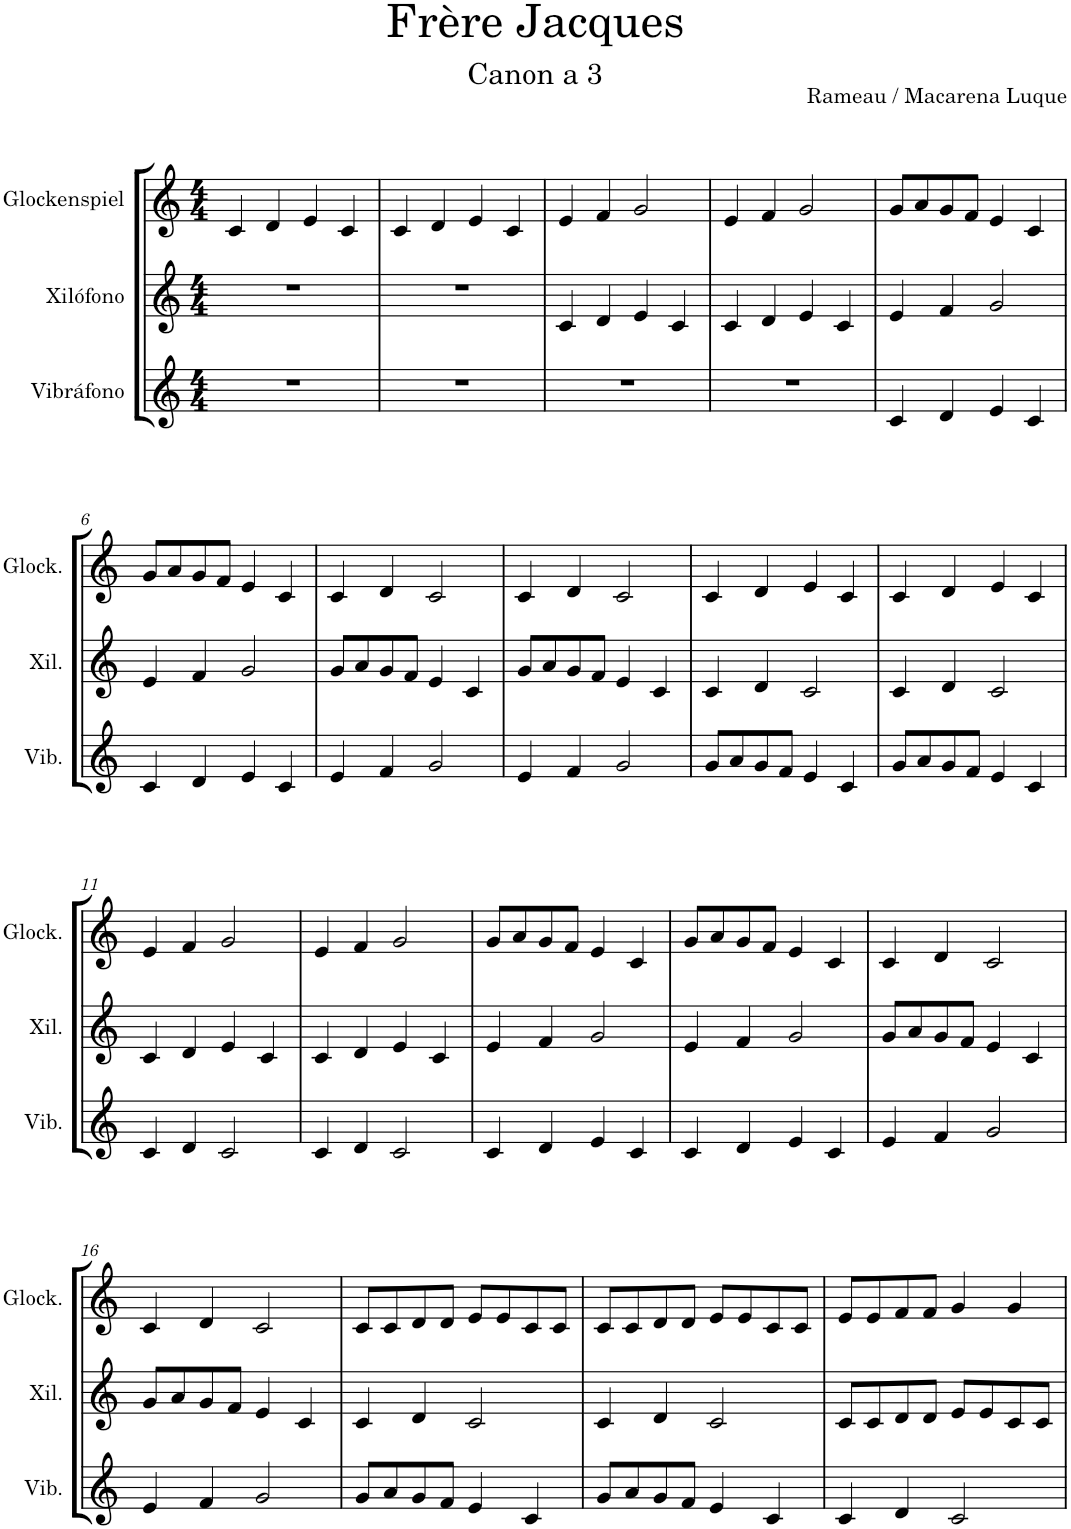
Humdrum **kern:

**kern	**kern	**kern
*part3	*part2	*part1
*staff3	*staff2	*staff1
*I"Vibráfono	*I"Xilófono	*I"Glockenspiel
*I'Vib.	*I'Xil.	*I'Glock.
*clefG2	*clefG2	*clefG2
*	*Trd-7c-12	*Trd-14c-24
*k[]	*k[]	*k[]
*M4/4	*M4/4	*M4/4
=1	=1	=1
1r	1r	4c/
.	.	4d/
.	.	4e/
.	.	4c/
=2	=2	=2
1r	1r	4c/
.	.	4d/
.	.	4e/
.	.	4c/
=3	=3	=3
1r	4c/	4e/
.	4d/	4f/
.	4e/	2g/
.	4c/	.
=4	=4	=4
1r	4c/	4e/
.	4d/	4f/
.	4e/	2g/
.	4c/	.
=5	=5	=5
4c/	4e/	8g/L
.	.	8a/
4d/	4f/	8g/
.	.	8f/J
4e/	2g/	4e/
4c/	.	4c/
!!LO:LB:g=z
=6	=6	=6
4c/	4e/	8g/L
.	.	8a/
4d/	4f/	8g/
.	.	8f/J
4e/	2g/	4e/
4c/	.	4c/
=7	=7	=7
4e/	8g/L	4c/
.	8a/	.
4f/	8g/	4d/
.	8f/J	.
2g/	4e/	2c/
.	4c/	.
=8	=8	=8
4e/	8g/L	4c/
.	8a/	.
4f/	8g/	4d/
.	8f/J	.
2g/	4e/	2c/
.	4c/	.
=9	=9	=9
8g/L	4c/	4c/
8a/	.	.
8g/	4d/	4d/
8f/J	.	.
4e/	2c/	4e/
4c/	.	4c/
=10	=10	=10
8g/L	4c/	4c/
8a/	.	.
8g/	4d/	4d/
8f/J	.	.
4e/	2c/	4e/
4c/	.	4c/
!!LO:LB:g=z
=11	=11	=11
4c/	4c/	4e/
4d/	4d/	4f/
2c/	4e/	2g/
.	4c/	.
=12	=12	=12
4c/	4c/	4e/
4d/	4d/	4f/
2c/	4e/	2g/
.	4c/	.
=13	=13	=13
4c/	4e/	8g/L
.	.	8a/
4d/	4f/	8g/
.	.	8f/J
4e/	2g/	4e/
4c/	.	4c/
=14	=14	=14
4c/	4e/	8g/L
.	.	8a/
4d/	4f/	8g/
.	.	8f/J
4e/	2g/	4e/
4c/	.	4c/
=15	=15	=15
4e/	8g/L	4c/
.	8a/	.
4f/	8g/	4d/
.	8f/J	.
2g/	4e/	2c/
.	4c/	.
!!LO:LB:g=z
=16	=16	=16
4e/	8g/L	4c/
.	8a/	.
4f/	8g/	4d/
.	8f/J	.
2g/	4e/	2c/
.	4c/	.
=17	=17	=17
8g/L	4c/	8c/L
8a/	.	8c/
8g/	4d/	8d/
8f/J	.	8d/J
4e/	2c/	8e/L
.	.	8e/
4c/	.	8c/
.	.	8c/J
=18	=18	=18
8g/L	4c/	8c/L
8a/	.	8c/
8g/	4d/	8d/
8f/J	.	8d/J
4e/	2c/	8e/L
.	.	8e/
4c/	.	8c/
.	.	8c/J
=19	=19	=19
4c/	8c/L	8e/L
.	8c/	8e/
4d/	8d/	8f/
.	8d/J	8f/J
2c/	8e/L	4g/
.	8e/	.
.	8c/	4g/
.	8c/J	.
=	=	=
*-	*-	*-
